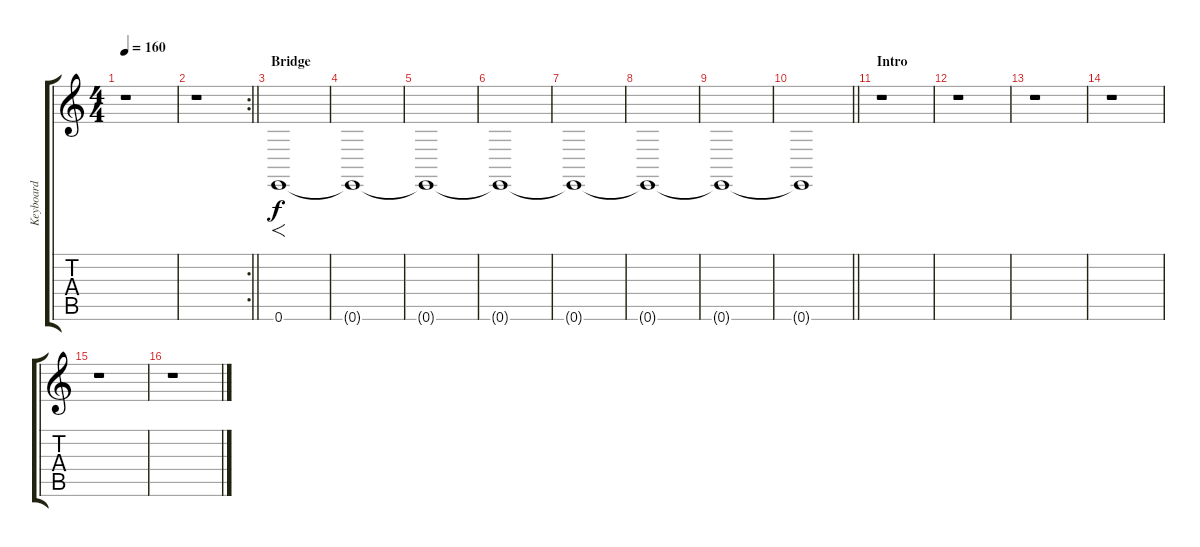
\track ("Keyboard" "Keyboard") {instrument acousticgrandpiano}
\staff {score tabs}
\tuning (E4 B3 G3 D3 A2 E2) {hide}
\ts (4 4)
\tempo 160
\clef g2
\ks c
r.1{dy f} |
\rc 2
\barLineRight lightlight
r.1 |
\section ("" "Bridge")
0.6.1{f instrument stringensemble1} |
0.6{t}.1 |
0.6{t}.1 |
0.6{t}.1 |
0.6{t}.1 |
0.6{t}.1 |
0.6{t}.1 |
\barLineRight lightlight
0.6{t}.1 |
\section ("" "Intro")
r.1 |
r.1 |
r.1 |
r.1 |
r.1 |
r.1
